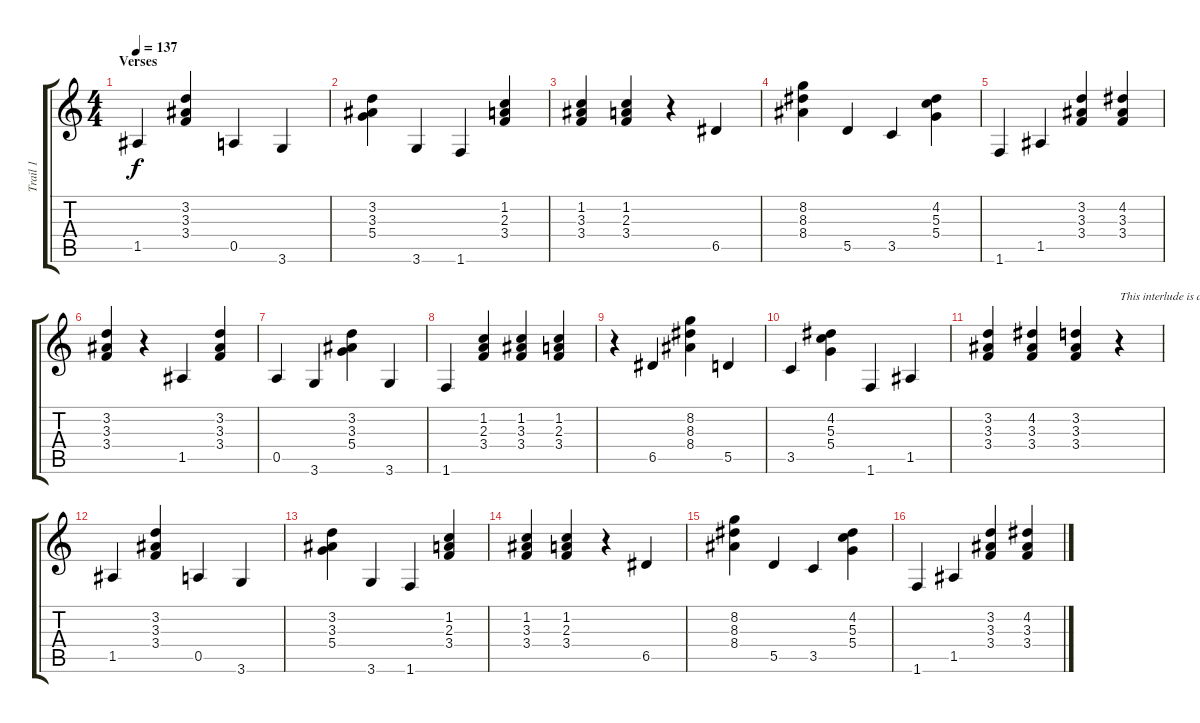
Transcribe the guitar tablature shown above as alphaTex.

\track ("Trail 1" "Trail 1") {instrument acousticguitarsteel}
\staff {score tabs}
\tuning (E4 B3 G3 D3 A2 E2) {hide}
\ts (4 4)
\section ("" "Verses")
\tempo 137
\clef g2
\ks c
1.5.4{dy f instrument acousticguitarsteel} (3.2 3.3 3.4).4 0.5.4 3.6.4 |
(3.2 3.3 5.4).4 3.6.4 1.6.4 (1.2 2.3 3.4).4 |
(1.2 3.3 3.4).4 (1.2 2.3 3.4).4 r.4 6.5.4 |
(8.2 8.3 8.4).4 5.5.4 3.5.4 (4.2 5.3 5.4).4 |
1.6.4 1.5.4 (3.2 3.3 3.4).4 (4.2 3.3 3.4).4 |
(3.2 3.3 3.4).4 r.4 1.5.4 (3.2 3.3 3.4).4 |
0.5.4 3.6.4 (3.2 3.3 5.4).4 3.6.4 |
1.6.4 (1.2 2.3 3.4).4 (1.2 3.3 3.4).4 (1.2 2.3 3.4).4 |
r.4 6.5.4 (8.2 8.3 8.4).4 5.5.4 |
3.5.4 (4.2 5.3 5.4).4 1.6.4 1.5.4 |
(3.2 3.3 3.4).4 (4.2 3.3 3.4).4 (3.2 3.3 3.4).4 r.4{txt "This interlude is a little long"} |
1.5.4 (3.2 3.3 3.4).4 0.5.4 3.6.4 |
(3.2 3.3 5.4).4 3.6.4 1.6.4 (1.2 2.3 3.4).4 |
(1.2 3.3 3.4).4 (1.2 2.3 3.4).4 r.4 6.5.4 |
(8.2 8.3 8.4).4 5.5.4 3.5.4 (4.2 5.3 5.4).4 |
1.6.4 1.5.4 (3.2 3.3 3.4).4 (4.2 3.3 3.4).4
